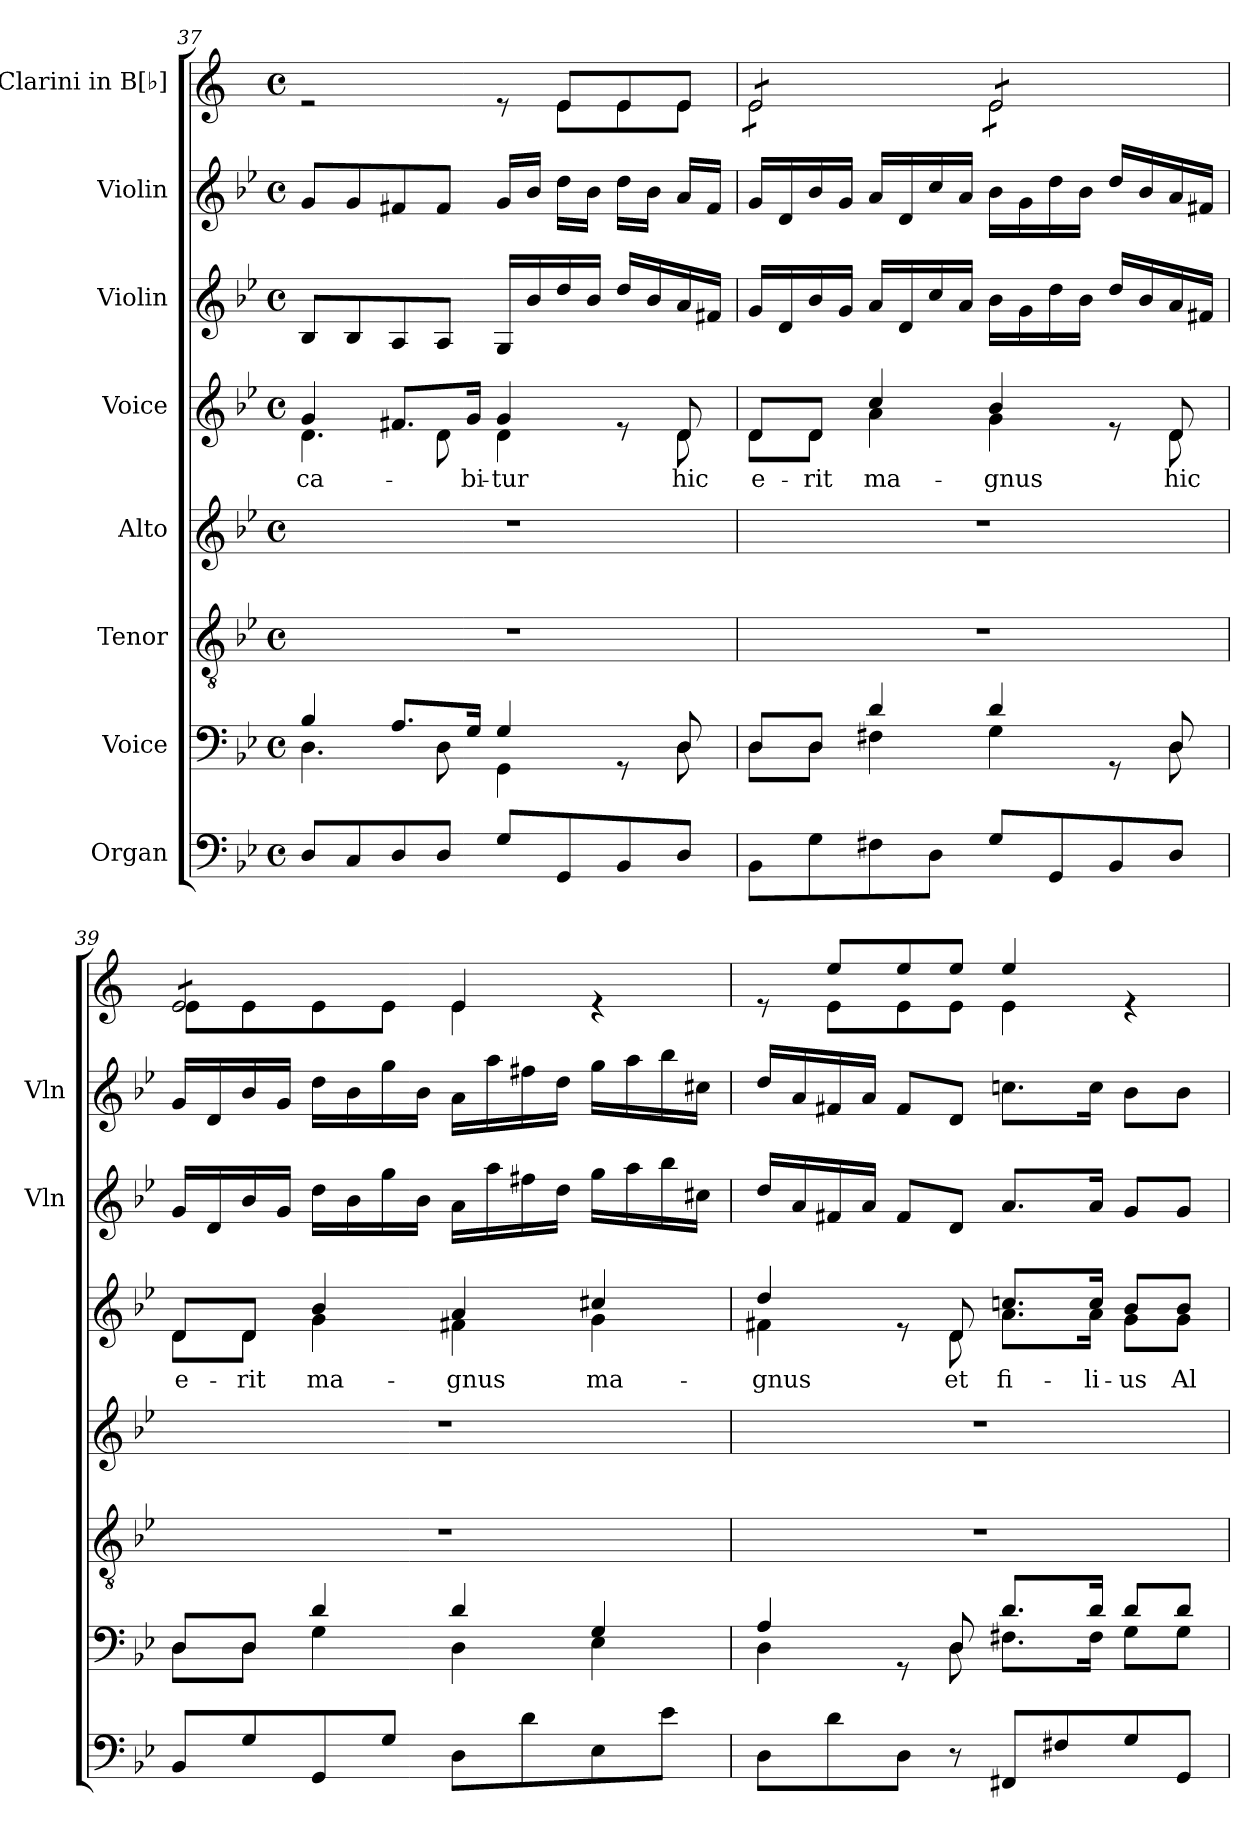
**kern	**kern	**kern	**kern	**kern	**text	**kern	**kern	**kern
*part8	*part7	*part6	*part5	*part4	*part4	*part3	*part2	*part1
*staff8	*staff7	*staff6	*staff5	*staff4	*staff4	*staff3	*staff2	*staff1
*I"Organ	*I"Voice	*I"Tenor	*I"Alto	*I"Voice	*	*I"Violin	*I"Violin	*I"Clarini in B[♭]
*	*	*	*	*	*	*I'Vln	*I'Vln	*
*clefF4	*clefF4	*clefGv2	*clefG2	*clefG2	*	*clefG2	*clefG2	*clefG2
*	*	*	*	*	*	*	*	*ITrd1c2
*k[b-e-]	*k[b-e-]	*k[b-e-]	*k[b-e-]	*k[b-e-]	*	*k[b-e-]	*k[b-e-]	*k[b-e-]
*M4/4	*M4/4	*M4/4	*M4/4	*M4/4	*	*M4/4	*M4/4	*M4/4
*met(c)	*met(c)	*met(c)	*met(c)	*met(c)	*	*met(c)	*met(c)	*met(c)
=37	=37	=37	=37	=37	=37	=37	=37	=37
*	*^	*	*	*	*	*	*	*
!	!	!	!	!	!	!LO:LY:b	!	!	!
*	*	*	*	*	*^	*	*	*	*^
8D/L	4B-/	4.D\	1r	1r	4g/	4.d\	-ca-	8B-/L	8g/L	2re	8ryy
*	*	*	*	*	*	*	*	*	*	*v	*v
8C/	.	.	.	.	.	.	.	8B-/	8g/	.
8D/	8.A/L	.	.	.	8.f#X/L	.	.	8A/	8f#X/	.
8D/J	.	8D\	.	.	.	8d\	.	8A/J	8f#/J	.
!	!	!	!	!	!	!	!LO:LY:b	!	!	!
.	16G/Jk	.	.	.	16g/Jk	.	-bi-	.	.	.
!	!	!	!	!	!	!	!LO:LY:b	!	!	!
8G/L	4G/	4GG\	.	.	4g/	4d\	-tur	16G/LL	16g/LL	8re
.	.	.	.	.	.	.	.	16b-/	16b-/JJ	.
*	*	*	*	*	*	*	*	*	*	*^
8GG/	.	.	.	.	.	.	.	16dd/	16dd\LL	8d/L	8d\L
.	.	.	.	.	.	.	.	16b-/JJ	16b-\JJ	.	.
8BB-/	8rGG	8ryy	.	.	8re	8ryy	.	16dd/LL	16dd\LL	8d/	8d\
.	.	.	.	.	.	.	.	16b-/	16b-\JJ	.	.
!	!	!	!	!	!	!	!LO:LY:b	!	!	!	!
8D/J	8D/	8D\	.	.	8d/	8d\	hic	16a/	16a/LL	8d/J	8d\J
.	.	.	.	.	.	.	.	16f#X/JJ	16f#/JJ	.	.
!!LO:PB:g=z	!!
=38	=38	=38	=38	=38	=38	=38	=38	=38	=38	=38	=38
!	!	!	!	!	!	!	!LO:LY:b	!	!	!	!
*	*	*	*	*	*	*	*	*	*	*tremolo	*
8BB-\L	8D/L	8D\L	1r	1r	8d/L	8d\L	e-	16g/LL	16g/LL	8d/L	8d\L
.	.	.	.	.	.	.	.	16d/	16d/	.	.
!	!	!	!	!	!	!	!LO:LY:b	!	!	!	!
8G\	8D/J	8D\J	.	.	8d/J	8d\J	-rit	16b-/	16b-/	8d/	8d\
.	.	.	.	.	.	.	.	16g/JJ	16g/JJ	.	.
!	!	!	!	!	!	!	!LO:LY:b	!	!	!	!
8F#X\	4d/	4F#X\	.	.	4cc/	4a\	ma-	16a/LL	16a/LL	8d/	8d\
.	.	.	.	.	.	.	.	16d/	16d/	.	.
8D\J	.	.	.	.	.	.	.	16cc/	16cc/	8d/J	8d\J
.	.	.	.	.	.	.	.	16a/JJ	16a/JJ	.	.
!	!	!	!	!	!	!	!LO:LY:b	!	!	!	!
8G/L	4d/	4G\	.	.	4b-/	4g\	-gnus	16b-\LL	16b-\LL	8d/L	8d\L
.	.	.	.	.	.	.	.	16g\	16g\	.	.
8GG/	.	.	.	.	.	.	.	16dd\	16dd\	8d/	8d\
.	.	.	.	.	.	.	.	16b-\JJ	16b-\JJ	.	.
8BB-/	8rGG	8ryy	.	.	8re	8ryy	.	16dd/LL	16dd/LL	8d/	8d\
.	.	.	.	.	.	.	.	16b-/	16b-/	.	.
!	!	!	!	!	!	!	!LO:LY:b	!	!	!	!
8D/J	8D/	8D\	.	.	8d/	8d\	hic	16a/	16a/	8d/J	8d\J
.	.	.	.	.	.	.	.	16f#X/JJ	16f#X/JJ	.	.
=39	=39	=39	=39	=39	=39	=39	=39	=39	=39	=39	=39
!	!	!	!	!	!	!	!LO:LY:b	!	!	!	!
8BB-/L	8D/L	8D\L	1r	1r	8d/L	8d\L	e-	16g/LL	16g/LL	8d/L	8d\L
.	.	.	.	.	.	.	.	16d/	16d/	.	.
!	!	!	!	!	!	!	!LO:LY:b	!	!	!	!
8G/	8D/J	8D\J	.	.	8d/J	8d\J	-rit	16b-/	16b-/	8d/	8d\
.	.	.	.	.	.	.	.	16g/JJ	16g/JJ	.	.
!	!	!	!	!	!	!	!LO:LY:b	!	!	!	!
8GG/	4d/	4G\	.	.	4b-/	4g\	ma-	16dd\LL	16dd\LL	8d/	8d\
.	.	.	.	.	.	.	.	16b-\	16b-\	.	.
8G/J	.	.	.	.	.	.	.	16gg\	16gg\	8d/J	8d\J
*	*	*	*	*	*	*	*	*	*	*Xtremolo	*
.	.	.	.	.	.	.	.	16b-\JJ	16b-\JJ	.	.
!	!	!	!	!	!	!	!LO:LY:b	!	!	!	!
8D\L	4d/	4D\	.	.	4a/	4f#X\	-gnus	16a\LL	16a\LL	4d/	4d\
.	.	.	.	.	.	.	.	16aa\	16aa\	.	.
8d\	.	.	.	.	.	.	.	16ff#X\	16ff#X\	.	.
.	.	.	.	.	.	.	.	16dd\JJ	16dd\JJ	.	.
!	!	!	!	!	!	!	!LO:LY:b	!	!	!	!
8E-\	4G/	4E-\	.	.	4cc#X/	4g\	ma-	16gg\LL	16gg\LL	4re	4ryy
.	.	.	.	.	.	.	.	16aa\	16aa\	.	.
8e-\J	.	.	.	.	.	.	.	16bb-\	16bb-\	.	.
.	.	.	.	.	.	.	.	16cc#X\JJ	16cc#X\JJ	.	.
=40	=40	=40	=40	=40	=40	=40	=40	=40	=40	=40	=40
!	!	!	!	!	!	!	!LO:LY:b	!	!	!	!
8D\L	4A/	4D\	1r	1r	4dd/	4f#X\	-gnus	16dd/LL	16dd/LL	8re	8ryy
.	.	.	.	.	.	.	.	16a/	16a/	.	.
8d\	.	.	.	.	.	.	.	16f#X/	16f#X/	8dd/L	8d\L
.	.	.	.	.	.	.	.	16a/JJ	16a/JJ	.	.
8D\J	8rGG	8ryy	.	.	8re	8ryy	.	8f#/L	8f#/L	8dd/	8d\
!	!	!	!	!	!	!	!LO:LY:b	!	!	!	!
8r	8D/	8D\	.	.	8d/	8d\	et	8d/J	8d/J	8dd/J	8d\J
!	!	!	!	!	!	!	!LO:LY:b	!	!	!	!
8FF#X/L	8.d/L	8.F#X\L	.	.	8.ccn/L	8.a\L	fi-	8.a/L	8.ccn\L	4dd/	4d\
8F#X/	.	.	.	.	.	.	.	.	.	.	.
!	!	!	!	!	!	!	!LO:LY:b	!	!	!	!
.	16d/Jk	16F#\Jk	.	.	16cc/Jk	16a\Jk	-li-	16a/Jk	16cc\Jk	.	.
!	!	!	!	!	!	!	!LO:LY:b	!	!	!	!
8G/	8d/L	8G\L	.	.	8b-/L	8g\L	-us	8g/L	8b-\L	4re	4ryy
!	!	!	!	!	!	!	!LO:LY:b	!	!	!	!
8GG/J	8d/J	8G\J	.	.	8b-/J	8g\J	Al-	8g/J	8b-\J	.	.
*	*v	*v	*	*	*v	*v	*	*	*	*v	*v
=	=	=	=	=	=	=	=	=
*-	*-	*-	*-	*-	*-	*-	*-	*-
